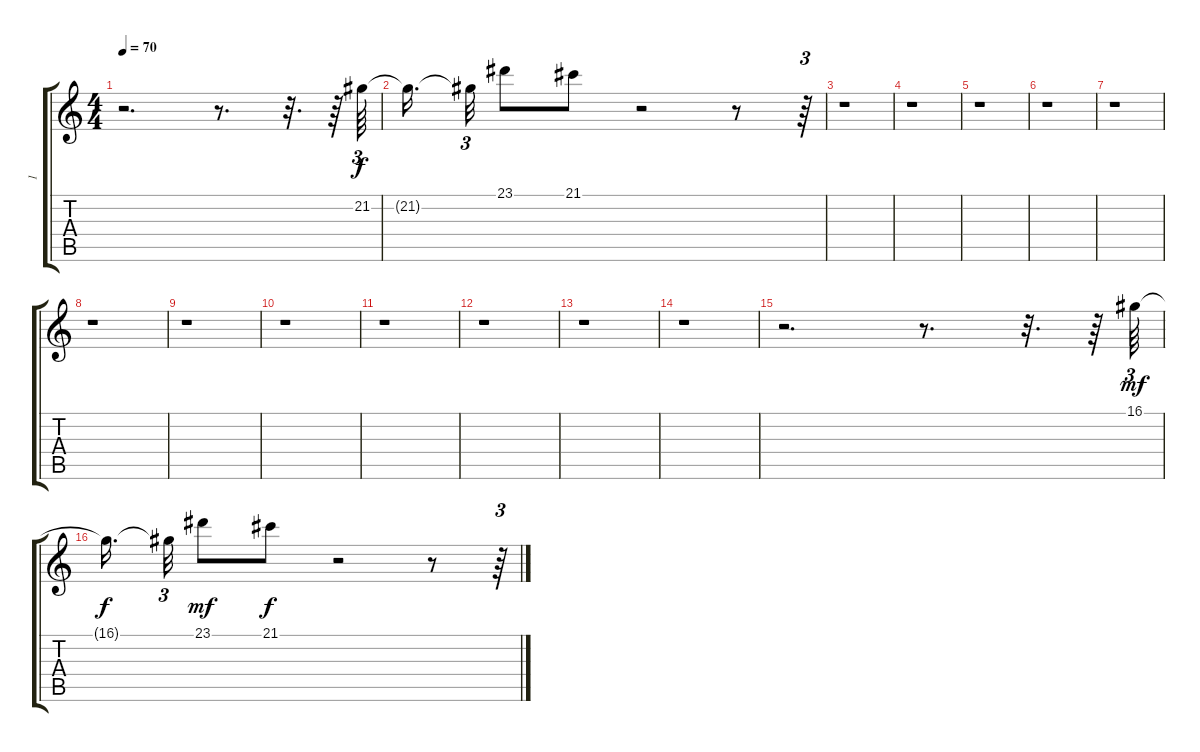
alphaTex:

\track ("1" "1") {instrument piccolo}
\staff {score tabs}
\tuning (E4 B3 G3 D3 A2 E2) {hide}
\ts (4 4)
\tempo 70
\clef g2
\ks c
r.2{d dy f} r.8{d} r.32{d} r.64 21.2.64{tu (3 2)} |
21.2{t}.16{d beam splitsecondary} 21.2{t}.32{tu (3 2)} 23.1.8 21.1.8 r.2 r.8 r.64{tu (3 2)} |
r.1 |
r.1 |
r.1 |
r.1 |
r.1 |
r.1 |
r.1 |
r.1 |
r.1 |
r.1 |
r.1 |
r.1 |
r.2{d} r.8{d} r.32{d} r.64 16.1.64{tu (3 2) dy mf} |
16.1{t}.16{d dy f beam splitsecondary} 16.1{t}.32{tu (3 2)} 23.1.8{dy mf} 21.1.8{dy f} r.2 r.8 r.64{tu (3 2)}
